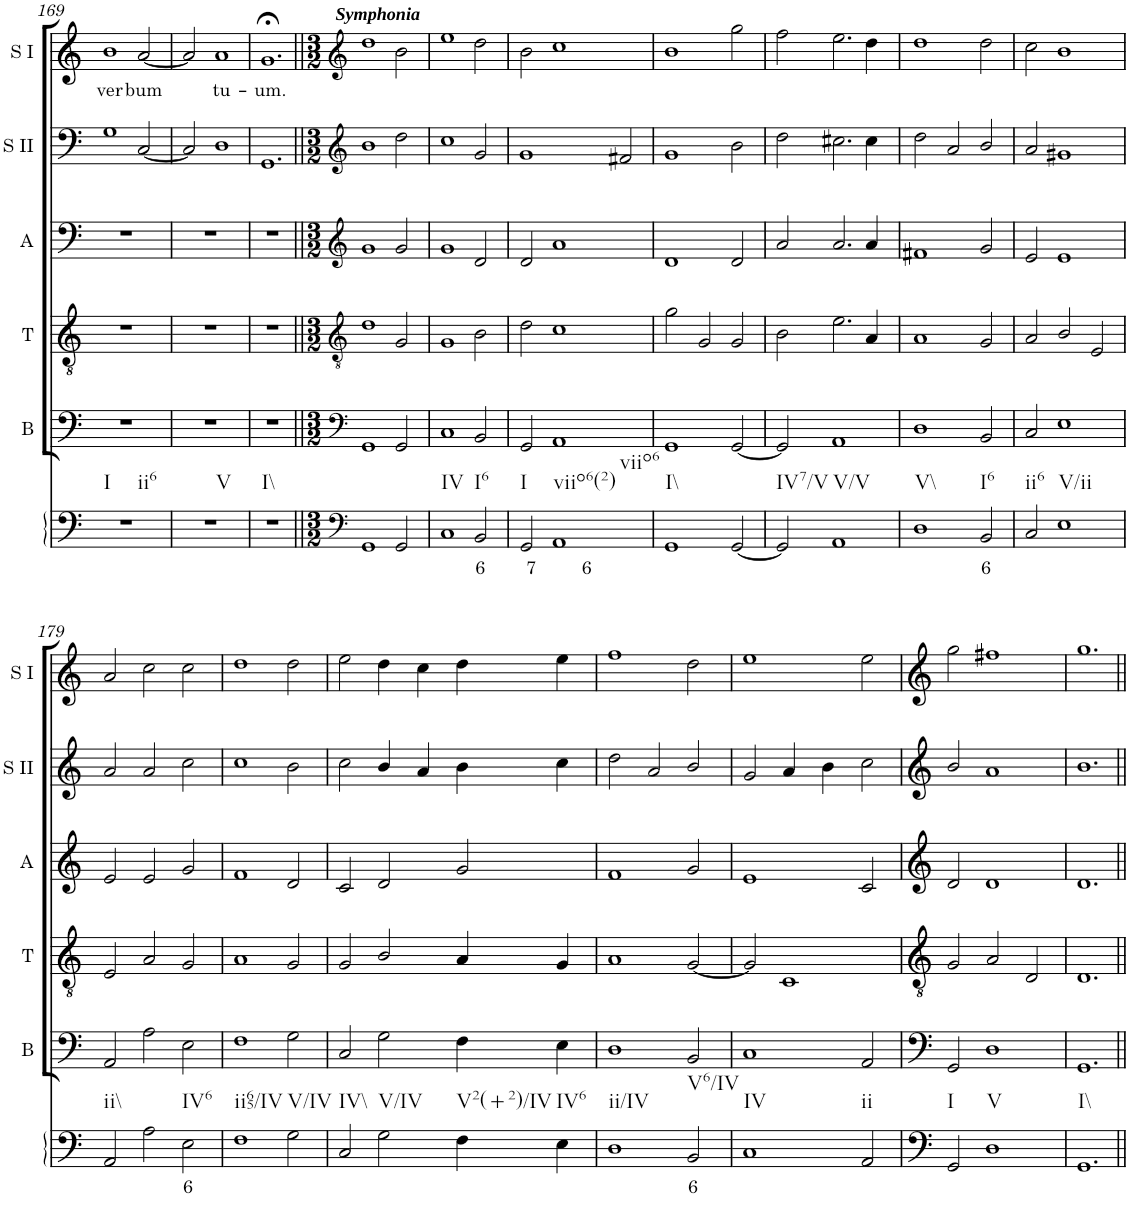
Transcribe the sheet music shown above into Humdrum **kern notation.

**kern	**text	**kern	**kern	**kern	**kern	**kern	**text
*part6	*part6	*part5	*part4	*part3	*part2	*part1	*part1
*staff6	*staff6	*staff5	*staff4	*staff3	*staff2	*staff1	*staff1
*I"Continuo	*	*I"Bass	*I"Tenor	*I"Alto	*I"Soprano II	*I"Soprano I	*
*	*	*I'B	*I'T	*I'A	*I'S II	*I'S I	*
!!LO:PB:g=z
*clefF4	*	*clefF4	*clefGv2	*clefG2	*clefG2	*clefG2	*
*k[]	*	*k[]	*k[]	*k[]	*k[]	*k[]	*
*M3/2	*	*M3/2	*M3/2	*M3/2	*M3/2	*M3/2	*
=169	=169	=169	=169	=169	=169	=169	=169
!LO:TX:b:t=I	!	!	!	!	!	!	!
!LO:TX:b:t=ii6	!	!	!	!	!	!	!
!	!	!	!	!	!	!	!LO:LY:b
1.r	.	1.r	1.r	1.r	1G	1b	ver-
!	!	!	!	!	!	!	!LO:LY:b
.	.	.	.	.	[2C/	[2a/	bum
=170	=170	=170	=170	=170	=170	=170	=170
!LO:TX:b:t=V	!	!	!	!	!	!	!
1.r	.	1.r	1.r	1.r	2C/]	2a/]	.
!	!	!	!	!	!	!	!LO:LY:b
.	.	.	.	.	1D	1a	tu-
=171	=171	=171	=171	=171	=171	=171	=171
!LO:TX:b:t=I\\	!	!	!	!	!	!	!
!	!	!	!	!	!	!	!LO:LY:b
1.r	.	1.r	1.r	1.r	1.GG	1.g;<	um.
=172||	=172||	=172||	=172||	=172||	=172||	=172||	=172||
*clefF4	*	*clefF4	*clefGv2	*clefG2	*clefG2	*clefG2	*
*M3/2	*	*M3/2	*M3/2	*M3/2	*M3/2	*M3/2	*
!	!	!	!	!	!	!LO:TX:a:Bi:t=Symphonia	!
1GG	.	1GG	1d	1g	1b	1dd	.
2GG/	.	2GG/	2G/	2g/	2dd\	2b\	.
=173	=173	=173	=173	=173	=173	=173	=173
!LO:TX:b:t=IV	!	!	!	!	!	!	!
1C	.	1C	1G	1g	1cc	1ee	.
!LO:TX:b:t=I6	!	!	!	!	!	!	!
!	!LO:LY:b	!	!	!	!	!	!
2BB/	6	2BB/	2B\	2d/	2g/	2dd\	.
=174	=174	=174	=174	=174	=174	=174	=174
!LO:TX:b:t=I	!	!	!	!	!	!	!
2GG/	.	2GG/	2d\	2d/	1g	2b\	.
!LO:TX:b:t=viio6(2)	!	!	!	!	!	!	!
!LO:TX:b:t=viio6	!	!	!	!	!	!	!
!	!LO:LY:b	!	!	!	!	!	!
1AA	7 6	1AA	1c	1a	.	1cc	.
.	.	.	.	.	2f#X/	.	.
=175	=175	=175	=175	=175	=175	=175	=175
!LO:TX:b:t=I\\	!	!	!	!	!	!	!
1GG	.	1GG	2g\	1d	1g	1b	.
.	.	.	2G/	.	.	.	.
[2GG/	.	[2GG/	2G/	2d/	2b\	2gg\	.
=176	=176	=176	=176	=176	=176	=176	=176
!LO:TX:b:t=IV7/V	!	!	!	!	!	!	!
2GG/]	.	2GG/]	2B\	2a/	2dd\	2ff\	.
!LO:TX:b:t=V/V	!	!	!	!	!	!	!
1AA	.	1AA	2.e\	2.a/	2.cc#X\	2.ee\	.
.	.	.	4A/	4a/	4cc#\	4dd\	.
=177	=177	=177	=177	=177	=177	=177	=177
!LO:TX:b:t=V\\	!	!	!	!	!	!	!
1D	.	1D	1A	1f#X	2dd\	1dd	.
.	.	.	.	.	2a/	.	.
!LO:TX:b:t=I6	!	!	!	!	!	!	!
!	!LO:LY:b	!	!	!	!	!	!
2BB/	6	2BB/	2G/	2g/	2b/	2dd\	.
=178	=178	=178	=178	=178	=178	=178	=178
!LO:TX:b:t=ii6	!	!	!	!	!	!	!
2C/	.	2C/	2A/	2e/	2a/	2cc\	.
!LO:TX:b:t=V/ii	!	!	!	!	!	!	!
1E	.	1E	2B/	1e	1g#X	1b	.
.	.	.	2E/	.	.	.	.
!!LO:LB:g=z
=179	=179	=179	=179	=179	=179	=179	=179
!LO:TX:b:t=ii\\	!	!	!	!	!	!	!
2AA/	.	2AA/	2E/	2e/	2a/	2a/	.
2A\	.	2A\	2A/	2e/	2a/	2cc\	.
!LO:TX:b:t=IV6	!	!	!	!	!	!	!
!	!LO:LY:b	!	!	!	!	!	!
2E\	6	2E\	2G/	2g/	2cc\	2cc\	.
=180	=180	=180	=180	=180	=180	=180	=180
!LO:TX:b:t=ii65/IV	!	!	!	!	!	!	!
1F	.	1F	1A	1f	1cc	1dd	.
!LO:TX:b:t=V/IV	!	!	!	!	!	!	!
2G\	.	2G\	2G/	2d/	2b\	2dd\	.
=181	=181	=181	=181	=181	=181	=181	=181
!LO:TX:b:t=IV\\	!	!	!	!	!	!	!
2C/	.	2C/	2G/	2c/	2cc\	2ee\	.
!LO:TX:b:t=V/IV	!	!	!	!	!	!	!
2G\	.	2G\	2B/	2d/	4b/	4dd\	.
.	.	.	.	.	4a/	4cc\	.
!LO:TX:b:t=V2(+2)/IV	!	!	!	!	!	!	!
4F\	.	4F\	4A/	2g/	4b\	4dd\	.
!LO:TX:b:t=IV6	!	!	!	!	!	!	!
4E\	.	4E\	4G/	.	4cc\	4ee\	.
=182	=182	=182	=182	=182	=182	=182	=182
!LO:TX:b:t=ii/IV	!	!	!	!	!	!	!
1D	.	1D	1A	1f	2dd\	1ff	.
.	.	.	.	.	2a/	.	.
!LO:TX:b:t=V6/IV	!	!	!	!	!	!	!
!	!LO:LY:b	!	!	!	!	!	!
2BB/	6	2BB/	[2G/	2g/	2b/	2dd\	.
=183	=183	=183	=183	=183	=183	=183	=183
!LO:TX:b:t=IV	!	!	!	!	!	!	!
1C	.	1C	2G/]	1e	2g/	1ee	.
.	.	.	1C	.	4a/	.	.
.	.	.	.	.	4b\	.	.
!LO:TX:b:t=ii	!	!	!	!	!	!	!
2AA/	.	2AA/	.	2c/	2cc\	2ee\	.
=184	=184	=184	=184	=184	=184	=184	=184
!LO:TX:b:t=I	!	!	!	!	!	!	!
2GG/	.	2GG/	2G/	2d/	2b/	2gg\	.
!LO:TX:b:t=V	!	!	!	!	!	!	!
1D	.	1D	2A/	1d	1a	1ff#X	.
.	.	.	2D/	.	.	.	.
=185	=185	=185	=185	=185	=185	=185	=185
!LO:TX:b:t=I\\	!	!	!	!	!	!	!
1.GG	.	1.GG	1.D	1.d	1.b	1.gg	.
=||	=||	=||	=||	=||	=||	=||	=||
*-	*-	*-	*-	*-	*-	*-	*-
